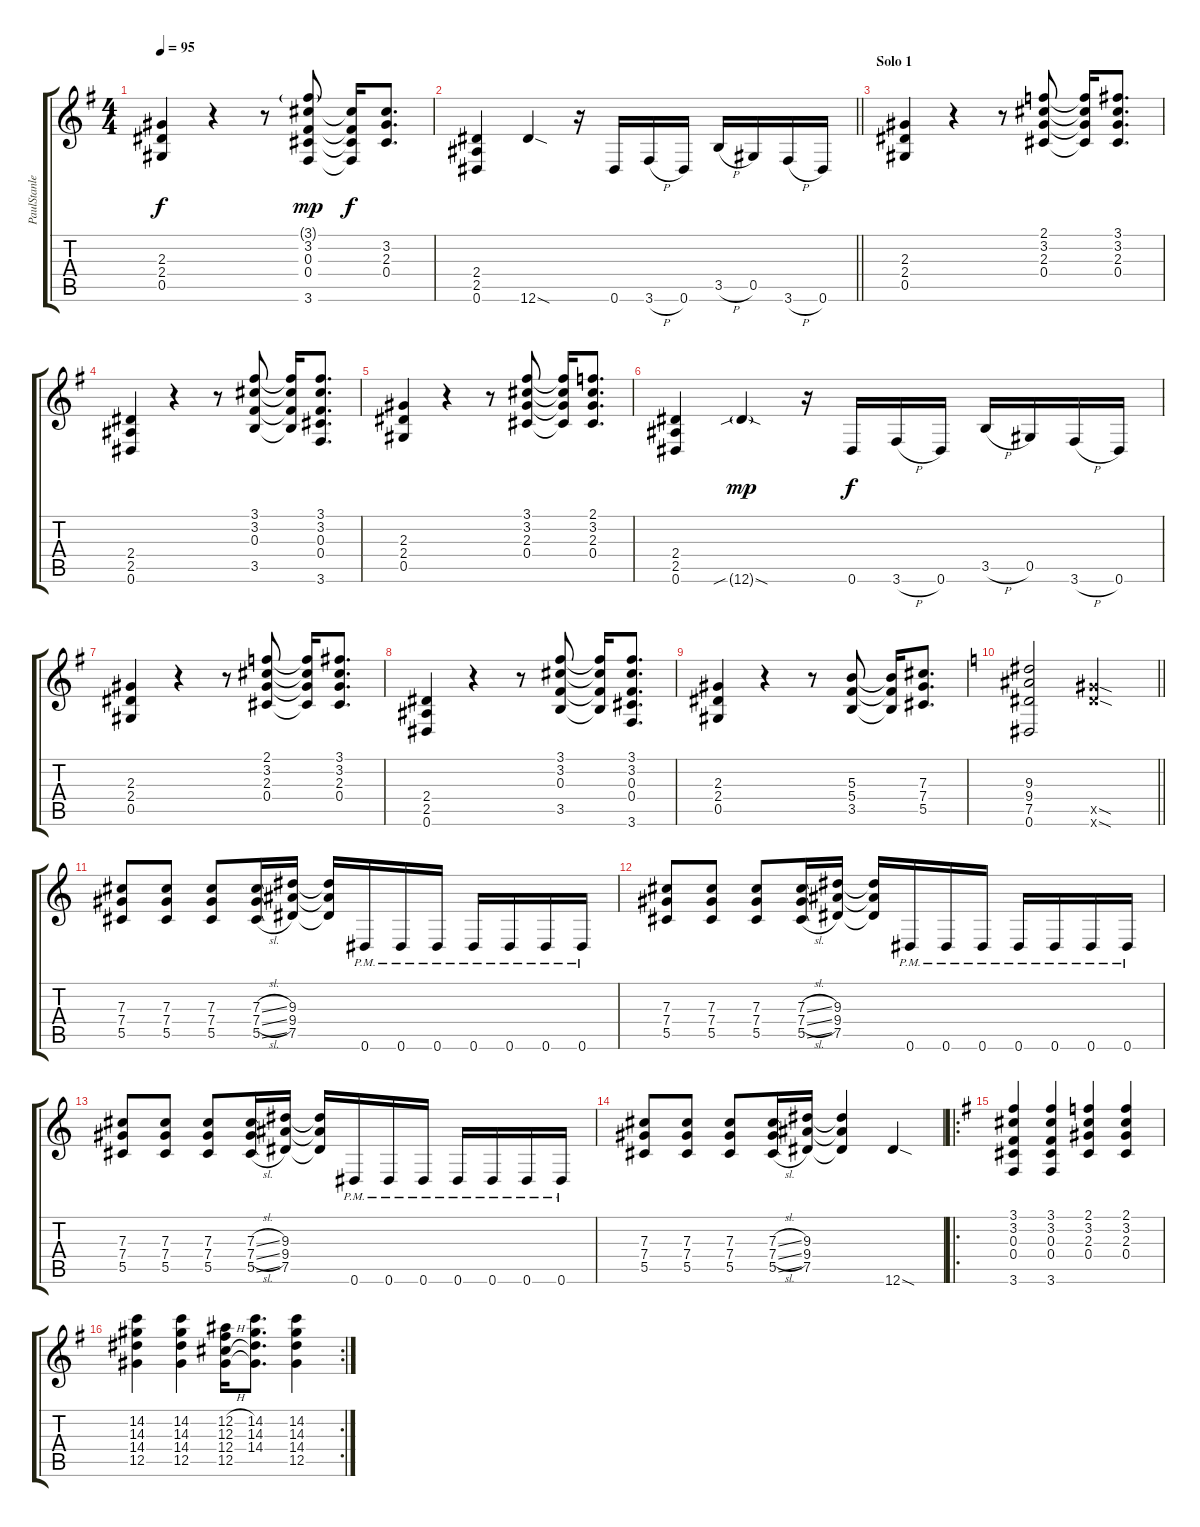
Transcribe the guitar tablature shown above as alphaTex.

\track ("PaulStanley" "PaulStanle") {instrument overdrivenguitar}
\staff {score tabs}
\tuning (Eb4 Bb3 Gb3 Db3 Ab2 Eb2) {hide}
\ts (4 4)
\tempo 95
\clef g2
\ks eminor
(2.3 2.4 0.5).4{dy f} r.4 r.8 (3.1{g} 3.2 0.3 0.4 3.6).8{dy mp} (3.2{t} 0.3{t} 0.4{t} 3.6{t}).16{dy f} (3.2 2.3 0.4).8{d} |
\barLineRight lightlight
(2.4 2.5 0.6).4 12.6{sod}.4 r.16 0.6.16 3.6{h}.16 0.6.16 3.5{h}.16 0.5.16 3.6{h}.16 0.6.16 |
\section ("" "Solo 1")
(2.3 2.4 0.5).4 r.4 r.8 (2.1 3.2 2.3 0.4).8 (2.1{t} 3.2{t} 2.3{t} 0.4{t}).16 (3.1 3.2 2.3 0.4).8{d} |
(2.4 2.5 0.6).4 r.4 r.8 (3.1 3.2 0.3 3.5).8 (3.1{t} 3.2{t} 0.3{t} 3.5{t}).16 (3.1 3.2 0.3 0.4 3.6).8{d} |
(2.3 2.4 0.5).4 r.4 r.8 (3.1 3.2 2.3 0.4).8 (3.1{t} 3.2{t} 2.3{t} 0.4{t}).16 (2.1 3.2 2.3 0.4).8{d} |
(2.4 2.5 0.6).4 12.6{sib sod g}.4{dy mp} r.16 0.6.16{dy f} 3.6{h}.16 0.6.16 3.5{h}.16 0.5.16 3.6{h}.16 0.6.16 |
(2.3 2.4 0.5).4 r.4 r.8 (2.1 3.2 2.3 0.4).8 (2.1{t} 3.2{t} 2.3{t} 0.4{t}).16 (3.1 3.2 2.3 0.4).8{d} |
(2.4 2.5 0.6).4 r.4 r.8 (3.1 3.2 0.3 3.5).8 (3.1{t} 3.2{t} 0.3{t} 3.5{t}).16 (3.1 3.2 0.3 0.4 3.6).8{d} |
(2.3 2.4 0.5).4 r.4 r.8 (5.3 5.4 3.5).8 (5.3{t} 5.4{t} 3.5{t}).16 (7.3 7.4 5.5).8{d} |
\barLineRight lightlight
\ks c
(9.3 9.4 7.5 0.6).2 (12.5{sod x} 12.6{sod x}).2 |
(7.3 7.4 5.5).8 (7.3 7.4 5.5).8 (7.3 7.4 5.5).8 (7.3{sl} 7.4{sl} 5.5{sl}).16 (9.3 9.4 7.5).16 (9.3{t} 9.4{t} 7.5{t}).16 0.6{pm}.16 0.6{pm}.16 0.6{pm}.16 0.6{pm}.16 0.6{pm}.16 0.6{pm}.16 0.6{pm}.16 |
(7.3 7.4 5.5).8 (7.3 7.4 5.5).8 (7.3 7.4 5.5).8 (7.3{sl} 7.4{sl} 5.5{sl}).16 (9.3 9.4 7.5).16 (9.3{t} 9.4{t} 7.5{t}).16 0.6{pm}.16 0.6{pm}.16 0.6{pm}.16 0.6{pm}.16 0.6{pm}.16 0.6{pm}.16 0.6{pm}.16 |
(7.3 7.4 5.5).8 (7.3 7.4 5.5).8 (7.3 7.4 5.5).8 (7.3{sl} 7.4{sl} 5.5{sl}).16 (9.3 9.4 7.5).16 (9.3{t} 9.4{t} 7.5{t}).16 0.6{pm}.16 0.6{pm}.16 0.6{pm}.16 0.6{pm}.16 0.6{pm}.16 0.6{pm}.16 0.6{pm}.16 |
(7.3 7.4 5.5).8 (7.3 7.4 5.5).8 (7.3 7.4 5.5).8 (7.3{sl} 7.4{sl} 5.5{sl}).16 (9.3 9.4 7.5).16 (9.3{t} 9.4{t} 7.5{t}).4 12.6{sod}.4 |
\ro
\ks eminor
(3.1 3.2 0.3 0.4 3.6).4 (3.1 3.2 0.3 0.4 3.6).4 (2.1 3.2 2.3 0.4).4 (2.1 3.2 2.3 0.4).4 |
\rc 2
(14.2 14.3 14.4 12.5).4 (14.2 14.3 14.4 12.5).4 (12.2{h} 12.3{h} 12.4{h} 12.5).16 (14.2 14.3 14.4 12.5{t}).8{d} (14.2 14.3 14.4 12.5).4
